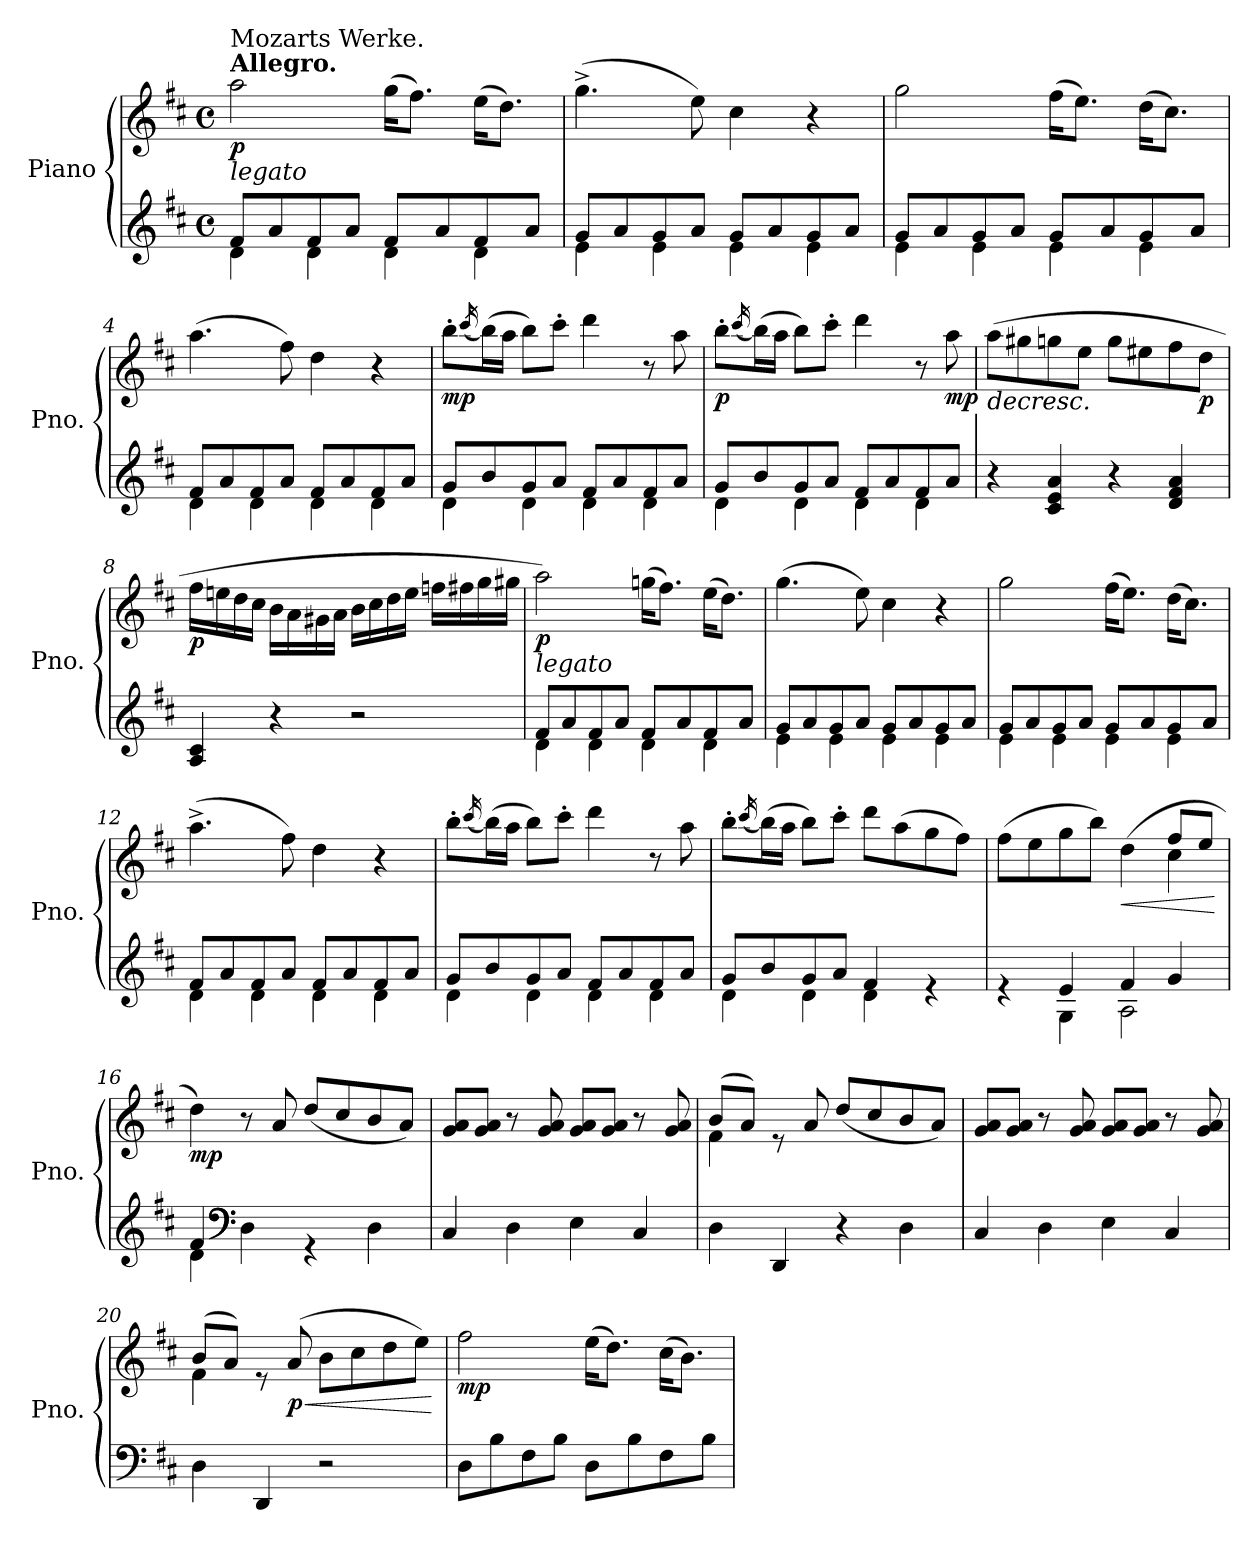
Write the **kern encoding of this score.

**kern	**kern	**dynam
*part1	*part1	*part1
*staff2	*staff1	*staff1/2
*I"Piano	*	*
*I'Pno.	*	*
*clefG2	*clefG2	*
*k[f#c#]	*k[f#c#]	*
*M4/4	*M4/4	*
*met(c)	*met(c)	*
*MM160	*MM160	*
=1	=1	=1
*^	*	*
!	!	!LO:TX:a:B:t=Allegro.	!
!	!	!LO:TX:a:t=Mozarts Werke.	!
!	!	!LO:TX:b:i:t=legato	!
!	!	!	!LO:DY:b
8f#/L	4d\	2aa\	p
8a/	.	.	.
8f#/	4d\	.	.
8a/J	.	.	.
8f#/L	4d\	(>16gg\KL	.
.	.	8.ff#\J)	.
8a/	.	.	.
8f#/	4d\	(>16ee\KL	.
.	.	8.dd\J)	.
8a/J	.	.	.
=2	=2	=2	=2
8g/L	4e\	(>4.gg^\	.
8a/	.	.	.
8g/	4e\	.	.
8a/J	.	8ee\)	.
8g/L	4e\	4cc#\	.
8a/	.	.	.
8g/	4e\	4r	.
8a/J	.	.	.
=3	=3	=3	=3
8g/L	4e\	2gg\	.
8a/	.	.	.
8g/	4e\	.	.
8a/J	.	.	.
8g/L	4e\	(>16ff#\KL	.
.	.	8.ee\J)	.
8a/	.	.	.
8g/	4e\	(>16dd\KL	.
.	.	8.cc#\J)	.
8a/J	.	.	.
=4	=4	=4	=4
8f#/L	4d\	(>4.aa\	.
8a/	.	.	.
8f#/	4d\	.	.
8a/J	.	8ff#\)	.
8f#/L	4d\	4dd\	.
8a/	.	.	.
8f#/	4d\	4r	.
8a/J	.	.	.
=5	=5	=5	=5
!	!	!	!LO:DY:b
8g/L	4d\	8bb'\L	mp
.	.	(<16qccc#/	.
8b/	.	(>16bb\L)	.
.	.	16aa\JJ	.
8g/	4d\	8bb\L)	.
8a/J	.	8ccc#'\J	.
8f#/L	4d\	4ddd\	.
8a/	.	.	.
8f#/	4d\	8r	.
8a/J	.	8aa\	.
!!LO:LB:g=z
=6	=6	=6	=6
!	!	!	!LO:DY:b
8g/L	4d\	8bb'\L	p
.	.	(<16qccc#/	.
8b/	.	(>16bb\L)	.
.	.	16aa\JJ	.
8g/	4d\	8bb\L)	.
8a/J	.	8ccc#'\J	.
8f#/L	4d\	4ddd\	.
8a/	.	.	.
8f#/	4d\	8r	.
!	!	!	!LO:DY:b
8a/J	.	8aa\	mp
*v	*v	*	*
=7	=7	=7
!	!	!LO:HP:b
4r	(>8aa\L	>
.	8gg#X\	.
4c#/ 4e/ 4a/	8ggn\	.
.	8ee\J	.
4r	8gg\L	.
.	8ee#X\	.
4d/ 4f#/ 4a/	8ff#\	.
!	!	!LO:DY:b
.	8dd\J	p
.	.	]
=8	=8	=8
!	!	!LO:DY:b
4A/ 4c#/	16ff#\LL	p
.	16een\	.
.	16dd\	.
.	16cc#\JJ	.
4r	16b\LL	.
.	16a\	.
.	16g#X\	.
.	16a\JJ	.
2r	16b\LL	.
.	16cc#\	.
.	16dd\	.
.	16ee\JJ	.
.	16ffn\LL	.
.	16ff#X\	.
.	16gg\	.
.	16gg#X\JJ	.
=9	=9	=9
*^	*	*
!	!	!LO:TX:b:i:t=legato	!
!	!	!	!LO:DY:b
8f#/L	4d\	2aa\)	p
8a/	.	.	.
8f#/	4d\	.	.
8a/J	.	.	.
8f#/L	4d\	(>16ggn\KL	.
.	.	8.ff#\J)	.
8a/	.	.	.
8f#/	4d\	(>16ee\KL	.
.	.	8.dd\J)	.
8a/J	.	.	.
!!LO:LB:g=z
=10	=10	=10	=10
8g/L	4e\	(>4.gg\	.
8a/	.	.	.
8g/	4e\	.	.
8a/J	.	8ee\)	.
8g/L	4e\	4cc#\	.
8a/	.	.	.
8g/	4e\	4r	.
8a/J	.	.	.
=11	=11	=11	=11
8g/L	4e\	2gg\	.
8a/	.	.	.
8g/	4e\	.	.
8a/J	.	.	.
8g/L	4e\	(>16ff#\KL	.
.	.	8.ee\J)	.
8a/	.	.	.
8g/	4e\	(>16dd\KL	.
.	.	8.cc#\J)	.
8a/J	.	.	.
=12	=12	=12	=12
8f#/L	4d\	(>4.aa^\	.
8a/	.	.	.
8f#/	4d\	.	.
8a/J	.	8ff#\)	.
8f#/L	4d\	4dd\	.
8a/	.	.	.
8f#/	4d\	4r	.
8a/J	.	.	.
=13	=13	=13	=13
8g/L	4d\	8bb'\L	.
.	.	(<16qccc#/	.
8b/	.	(>16bb\L)	.
.	.	16aa\JJ	.
8g/	4d\	8bb\L)	.
8a/J	.	8ccc#'\J	.
8f#/L	4d\	4ddd\	.
8a/	.	.	.
8f#/	4d\	8r	.
8a/J	.	8aa\	.
=14	=14	=14	=14
8g/L	4d\	8bb'\L	.
.	.	(<16qccc#/	.
8b/	.	(>16bb\L)	.
.	.	16aa\JJ	.
8g/	4d\	8bb\L)	.
8a/J	.	8ccc#'\J	.
4f#/	4d\	8ddd\L	.
.	.	(>8aa\	.
4re	4ryy	8gg\	.
.	.	8ff#\J)	.
!!LO:LB:g=z
=15	=15	=15	=15
*	*	*^	*
4re	4ryy	(>8ff#\L	2.ryy	.
.	.	8ee\	.	.
4e/	4G\	8gg\	.	.
.	.	8bb\J)	.	.
!	!	!	!	!LO:HP:b
4f#/	2A\	(>4dd\	.	<
4g/	.	8ff#/L	4cc#\	.
.	.	8ee/J	.	.
*v	*v	*	*	*
*	*v	*v	*
.	.	[
=16	=16	=16
*^	*	*
!	!	!	!LO:DY:b
4f#/	4d\	4dd\)	mp
*clefF4	*	*	*
4D\	2.ryy	8r	.
.	.	8a/	.
4rGG	.	(<8dd/L	.
.	.	8cc#/	.
4D\	.	8b/	.
.	.	8a/J)	.
*v	*v	*	*
=17	=17	=17
4C#/	8g/ 8a/L	.
.	8g/ 8a/J	.
4D\	8r	.
.	8g/ 8a/	.
4E\	8g/ 8a/L	.
.	8g/ 8a/J	.
4C#/	8r	.
.	8g/ 8a/	.
=18	=18	=18
*	*^	*
4D\	(>8b/L	4f#\	.
.	8a/J)	.	.
4DD/	8re	2.ryy	.
.	8a/	.	.
4r	(<8dd/L	.	.
.	8cc#/	.	.
4D\	8b/	.	.
.	8a/J)	.	.
*	*v	*v	*
=19	=19	=19
4C#/	8g/ 8a/L	.
.	8g/ 8a/J	.
4D\	8r	.
.	8g/ 8a/	.
4E\	8g/ 8a/L	.
.	8g/ 8a/J	.
4C#/	8r	.
.	8g/ 8a/	.
!!LO:LB:g=z
=20	=20	=20
*	*MM140	*
*	*^	*
4D\	(>8b/L	4f#\	.
.	8a/J)	.	.
4DD/	8re	2.ryy	.
!	!	!	!LO:HP:b
!	!	!	!LO:DY:n=1:b
.	(>8a/	.	< p
*	*MM150	*	*
2r	8b\L	.	.
.	8cc#\	.	.
*	*MM160	*	*
.	8dd\	.	.
.	8ee\J)	.	.
*	*v	*v	*
.	.	[
=21	=21	=21
!	!	!LO:DY:b
8D\L	2ff#\	mp
8B\	.	.
8F#\	.	.
8B\J	.	.
8D\L	(>16ee\KL	.
.	8.dd\J)	.
8B\	.	.
8F#\	(>16cc#\KL	.
.	8.b\J)	.
8B\J	.	.
=	=	=
*-	*-	*-
